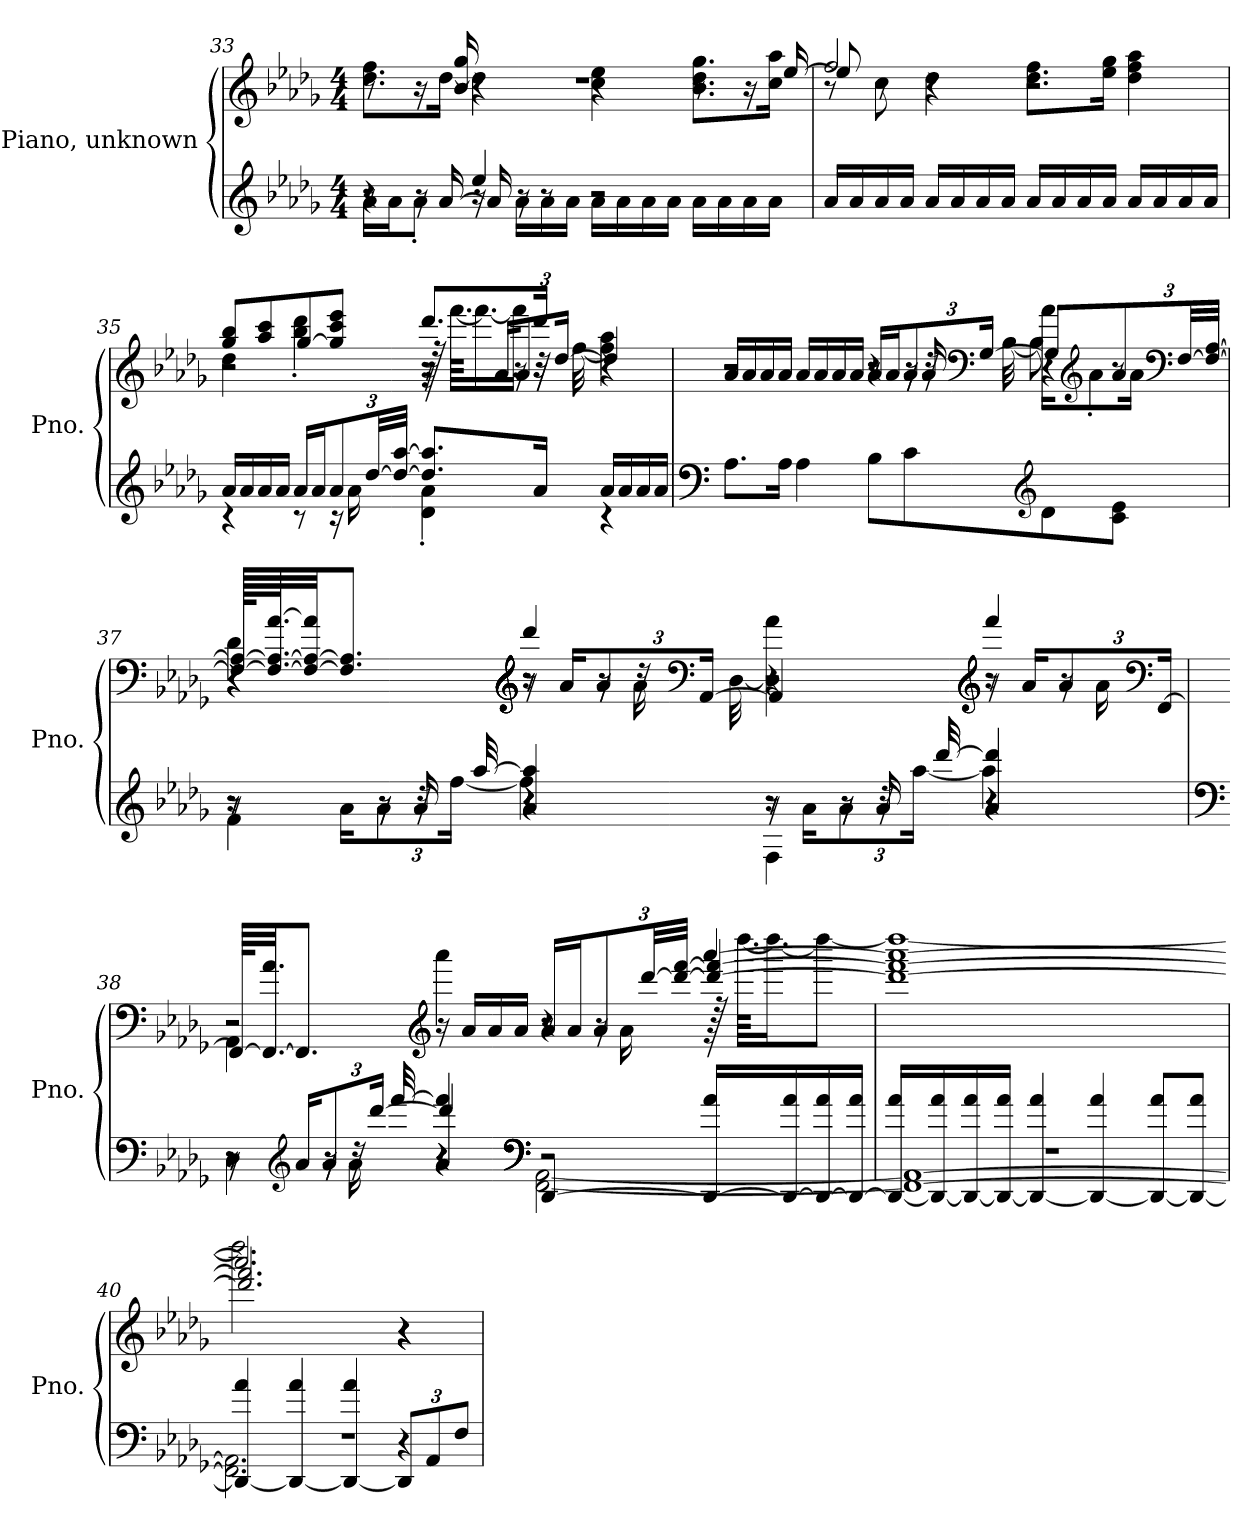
**kern	**kern
*part1	*part1
*staff2	*staff1
*I"Piano, unknown	*
*I'Pno.	*
*clefG2	*clefG2
*k[b-e-a-d-g-]	*k[b-e-a-d-g-]
*M4/4	*M4/4
=33	=33
*^	*^
*	*^	*	*^
4r	16a-\LL	8r	1r	8.dd-\ 8.ff\L	8r
.	16a-\J	.	.	.	.
.	8a-'\J	16r	.	.	16r
.	.	[16a-/	.	[16dd-\Jk	16b-/ 16gg-/
4ee-/	16r	16a-/]	.	4dd-\]	4r
.	16a-\LL	16r	.	.	.
.	16a-\	8r	.	.	.
.	16a-\JJ	.	.	.	.
2r	16a-\LL	2r	.	4cc\ 4ee-\	4r
.	16a-\	.	.	.	.
.	16a-\	.	.	.	.
.	16a-\JJ	.	.	.	.
.	16a-\LL	.	.	8.b-\ 8.dd-\ 8.gg-\L	8r
.	16a-\	.	.	.	.
.	16a-\	.	.	.	16r
.	16a-\JJ	.	.	16cc\ 16aa-\Jk	[16ee-/
*v	*v	*v	*	*	*
!!LO:LB:g=z	!!	!!
=34	=34	=34	=34
16a-/LL	2ff/	8r	8ee-/]
16a-/	.	.	.
16a-/	.	8cc\	8r
16a-/JJ	.	.	.
16a-/LL	.	4dd-\	4r
16a-/	.	.	.
16a-/	.	.	.
16a-/JJ	.	.	.
16a-/LL	2r	8.dd-\ 8.ff\L	2r
16a-/	.	.	.
16a-/	.	.	.
16a-/JJ	.	16ee-\ 16gg-\Jk	.
16a-/LL	.	4dd-\ 4ff\ 4aa-\	.
16a-/	.	.	.
16a-/	.	.	.
16a-/JJ	.	.	.
=35	=35	=35	=35
*^	*	*	*^
16a-/LL	4r	2r	4dd-\	8gg-/ 8bb-/L	2r
16a-/	.	.	.	.	.
16a-/	.	.	.	8aa-/ 8ccc/	.
16a-/JJ	.	.	.	.	.
16a-/LL	8r	.	4bb-\' 4ddd-\'	[8gg-/	.
16a-/J	.	.	.	.	.
*Xbrackettup	*	*	*	*	*
12a-/	16r	.	.	8gg-/] 8ccc/ 8eee-/J	.
.	16a-\	.	.	.	.
[48dd-/LL	.	.	.	.	.
48dd-/_ [48aa-/JJJ	.	.	.	.	.
8.dd-/] 8.aa-/]L	4d-\' 4a-\'	8.ddd-/L	128r	16r	8r
.	.	.	[64.fff\KKLL	.	.
.	.	.	16.fff\_	.	.
.	.	.	.	16a-/KL	.
*	*	*	*	*Xbrackettup	*
.	.	.	16fff\JJ]	12a-/	16r
16a-/Jk	.	16ddd-/Jk	16r	.	32r
.	.	.	.	[24dd-/Jk	.
.	.	.	.	.	[32ff\
16a-/LL	4r	4r	4aa-\	4dd-/]	4ff\]
16a-/	.	.	.	.	.
16a-/	.	.	.	.	.
16a-/JJ	.	.	.	.	.
*v	*v	*	*	*	*
!!LO:LB:g=z	!!	!!	!!
=36	=36	=36	=36	=36
*clefF4	*	*	*	*
8.A-\L	2r	2r	16a-/LL	2r
.	.	.	16a-/	.
.	.	.	16a-/	.
16A-\Jk	.	.	16a-/JJ	.
4A-\	.	.	16a-/LL	.
.	.	.	16a-/	.
.	.	.	16a-/	.
.	.	.	16a-/JJ	.
8B-\L	8r	4r	16a-/LL	8r
.	.	.	16a-/J	.
8c\	16r	.	12a-/	16r
.	16a-/	.	.	32r
*	*clefF4	*	*	*
.	.	.	[24G-/Jk	.
.	.	.	.	[32B-\
*clefG2	*	*	*	*
8d-\	4r	16a-\KL	8G-/L]	8B-\]
*	*clefG2	*	*	*
.	.	8a-'\	.	.
8c\ 8e-\J	.	.	12a-/	8r
.	.	16a-\Jk	.	.
*	*clefF4	*	*	*
.	.	.	[48F/LL	.
.	.	.	48F/_ [48A-/JJJ	.
!!LO:LB:g=z	!!	!!	!!
=37	=37	=37	=37	=37
*^	*	*	*	*
*	*^	*	*	*	*
*	*	*^	*	*	*	*
8r	16r	8r	4f\	4r	4d-\	128F/_ 128A-/_KLLLL	4r
.	.	.	.	.	.	64.F/_ 64.A-/_ [64.a-/J	.
.	.	.	.	.	.	32F/_ 32A-/_ 32a-/]JJ	.
.	16a-\KL	.	.	.	.	8.F/] 8.A-/]J	.
16r	12a-\	16r	.	.	.	.	.
32r	.	16a-/	.	.	.	.	.
.	[24ff\Jk	.	.	.	.	.	.
[32aa-/	.	.	.	.	.	.	.
*	*	*	*	*clefG2	*	*	*
4a-/ 4aa-/]	4ff\]	4r	4r	4ddd-/	8r	16r	8r
.	.	.	.	.	.	16a-/KL	.
.	.	.	.	.	16r	12a-/	16r
.	.	.	.	.	32r	.	16a-\
*	*	*	*	*clefF4	*	*	*
.	.	.	.	.	.	[24AA-/Jk	.
.	.	.	.	.	[32D-\	.	.
8r	16r	8r	4F\	4r	4D-\] 4a-\	4AA-/]	2r
.	16a-\KL	.	.	.	.	.	.
16r	12a-\	16r	.	.	.	.	.
32r	.	16a-/	.	.	.	.	.
.	[24aa-\Jk	.	.	.	.	.	.
[32ddd-/	.	.	.	.	.	.	.
*	*	*	*	*clefG2	*	*	*
4a-/ 4ddd-/]	4aa-\]	4r	4r	4fff/	8r	16r	.
.	.	.	.	.	.	16a-/KL	.
.	.	.	.	.	16r	12a-/	.
.	.	.	.	.	16a-\	.	.
*	*	*	*	*clefF4	*	*	*
.	.	.	.	.	.	[24FF/Jk	.
*	*	*	*	*v	*v	*v	*v
!!LO:LB:g=z
=38	=38	=38	=38	=38
*clefF4	*	*	*	*
*	*	*	*	*^
*	*	*	*	*	*^
8r	8r	16r	4D-\	2r	4AA-\	64FF/KLLL_
.	.	.	.	.	.	32.FF/_ 32.a-/JJ
*clefG2	*	*	*	*	*	*
.	.	16a-/KL	.	.	.	8.FF/J]
16r	16r	12a-/	.	.	.	.
32r	16a-\	.	.	.	.	.
.	.	[24ddd-/Jk	.	.	.	.
[32fff/	.	.	.	.	.	.
*	*	*	*	*clefG2	*	*
4a-/ 4fff/]	4r	4ddd-/]	4r	.	4aaa-\	16r
.	.	.	.	.	.	16a-/LL
.	.	.	.	.	.	16a-/
.	.	.	.	.	.	16a-/JJ
*clefF4	*	*	*	*	*	*
2r	2r	[4DD-/	[2FF\ [2AA-\	4r	8r	16a-/LL
.	.	.	.	.	.	16a-/J
.	.	.	.	.	16r	12a-/
.	.	.	.	.	16a-\	.
.	.	.	.	.	.	[48ddd-/LL
.	.	.	.	.	.	48ddd-/_ [48fff/JJJ
.	.	16DD-/_ 16a-/LL	.	[4aaa-/	128r	4ddd-/_ 4fff/_
.	.	.	.	.	[64.dddd-\KKLL	.
.	.	.	.	.	16.dddd-\J_	.
.	.	16DD-/_ 16a-/	.	.	.	.
.	.	16DD-/_ 16a-/	.	.	8dddd-\J_	.
.	.	16DD-/_ 16a-/JJ	.	.	.	.
*	*	*v	*v	*	*	*
!!LO:LB:g=z	!!	!!
=39	=39	=39	=39	=39	=39
1r	16DD-/_ 16a-/LL	1FF_ 1AA-_	1aaa-_	1dddd-_	1ddd-_ 1fff_
.	16DD-/_ 16a-/	.	.	.	.
.	16DD-/_ 16a-/	.	.	.	.
.	16DD-/_ 16a-/JJ	.	.	.	.
.	4DD-/_ 4a-/	.	.	.	.
.	4DD-/_ 4a-/	.	.	.	.
.	8DD-/_ 8a-/L	.	.	.	.
.	8DD-/_ 8a-/J	.	.	.	.
=40	=40	=40	=40	=40	=40
1r	4DD-/_ 4a-/	2.FF\] 2.AA-\]	2.aaa-/]	2.dddd-\]	2.ddd-/] 2.fff/]
.	4DD-/_ 4a-/	.	.	.	.
.	4DD-/_ 4a-/	.	.	.	.
.	12DD-/L]	4r	4r	4r	4r
.	12AA-/	.	.	.	.
.	12F/J	.	.	.	.
*v	*v	*v	*	*	*
*	*v	*v	*v
=	=
*-	*-
